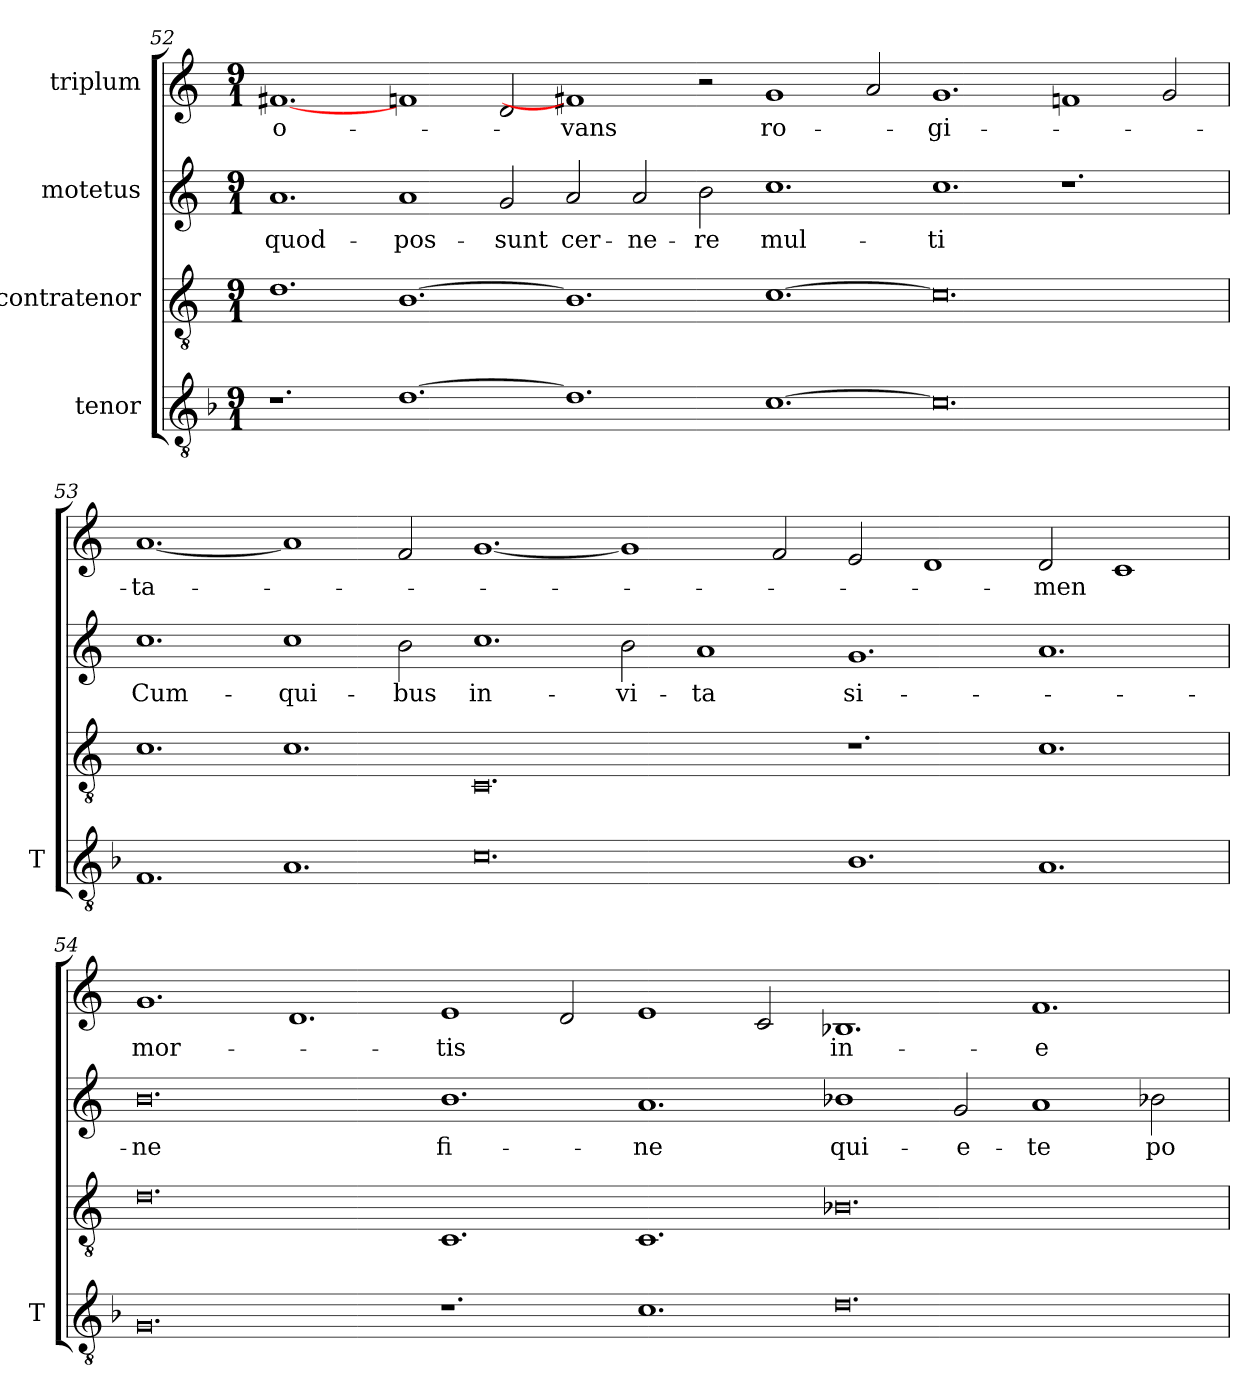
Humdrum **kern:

**kern	**kern	**kern	**text	**kern	**text
*part4	*part3	*part2	*part2	*part1	*part1
*staff4	*staff3	*staff2	*staff2	*staff1	*staff1
*I"tenor	*I"contratenor	*I"motetus	*	*I"triplum	*
*I'T	*	*	*	*	*
*clefGv2	*clefGv2	*clefG2	*	*clefG2	*
*k[b-]	*k[]	*k[]	*	*k[]	*
*F:	*C:	*C:	*	*C:	*
*M9/1	*M9/1	*M9/1	*	*M9/1	*
=52	=52	=52	=52	=52	=52
1.r	1.d\	1.a/	quod-	[1.f#X/	o-
[1.d\	[1.B\	1a/	pos-	1fn/	.
.	.	2g/	-sunt	2d/	.
1.d\]	1.B\]	2a/	cer-	1f#X/]	-vans
.	.	2a/	-ne-	.	.
.	.	2b\	-re	2r	.
[1.c\	[1.c\	1.cc\	mul-	1g/	ro-
.	.	.	.	2a/	.
0.c\]	0.c\]	1.cc\	-ti	1.g/	-gi-
.	.	1.r	.	1fn/	.
.	.	.	.	2g/	.
!!LO:LB:g=z
=53	=53	=53	=53	=53	=53
1.F/	1.c\	1.cc\	Cum-	[1.a/	-ta-
1.A/	1.c\	1cc\	qui-	1a/]	.
.	.	2b\	-bus	2f/	.
0.c\	0.C/	1.cc\	in-	[1.g/	.
.	.	2b\	vi-	1g/]	.
.	.	1a/	-ta	.	.
.	.	.	.	2f/	.
1.B-\	1.r	1.g/	si-	2e/	.
.	.	.	.	1d/	.
1.A/	1.c\	1.a/	.	2d/	-men
.	.	.	.	1c/	.
=54	=54	=54	=54	=54	=54
0.G/	0.d\	0.b\	-ne	1.g/	mor-
.	.	.	.	1.d/	.
1.r	1.C/	1.b\	fi-	1e/	-tis
.	.	.	.	2d/	.
1.c\	1.C/	1.a/	-ne	1e/	.
.	.	.	.	2c/	.
0.d\	0.B-X\	1b-X\	qui-	1.B-X/	in-
.	.	2g/	-e-	.	.
.	.	1a/	-te	1.f/	e-
.	.	2b-X\	po-	.	.
=	=	=	=	=	=
*-	*-	*-	*-	*-	*-
